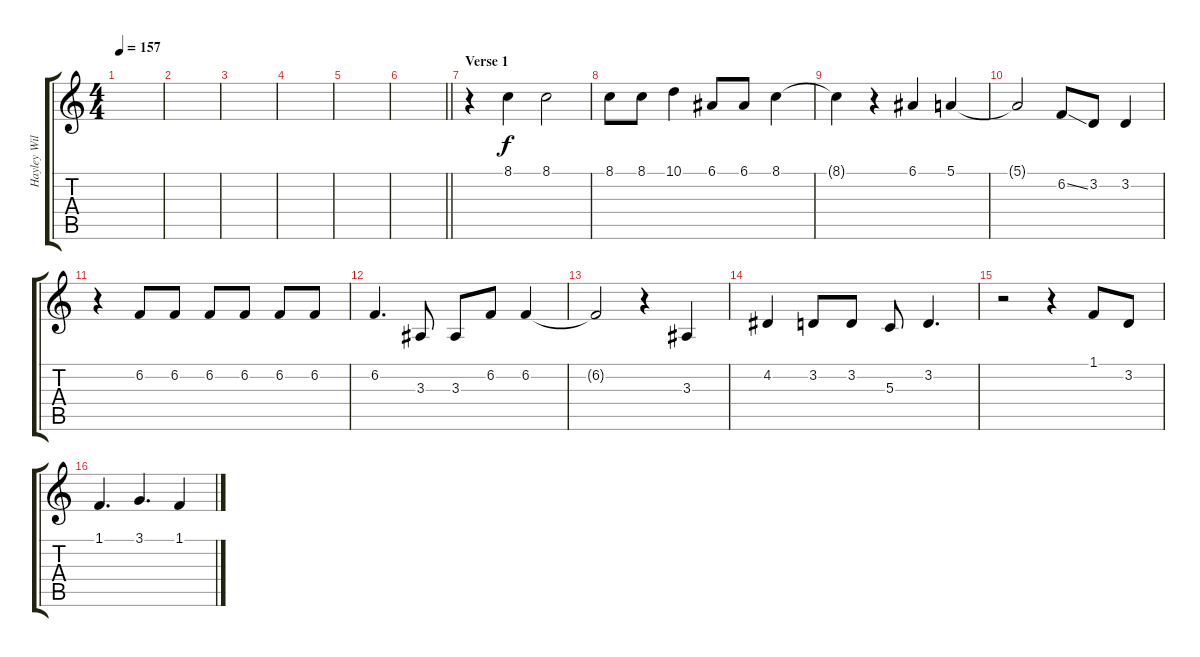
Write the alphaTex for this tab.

\track ("Hayley Williams | Vocal" "Hayley Wil") {instrument clarinet}
\staff {score tabs}
\tuning (E4 B3 G3 D3 A2 E2) {hide}
\ts (4 4)
\tempo 157
\clef g2
\ks c
|
|
|
|
|
\barLineRight lightlight
|
\section ("" "Verse 1")
r.4 8.1.4 8.1.2 |
8.1.8 8.1.8 10.1.4 6.1.8 6.1.8 8.1.4 |
8.1{t}.4 r.4 6.1.4 5.1.4 |
5.1{t}.2 6.2{ss}.8 3.2.8 3.2.4 |
r.4 6.2.8 6.2.8 6.2.8 6.2.8 6.2.8 6.2.8 |
6.2.4{d} 3.3.8 3.3.8 6.2.8 6.2.4 |
6.2{t}.2 r.4 3.3.4 |
4.2.4 3.2.8 3.2.8 5.3.8 3.2.4{d} |
r.2 r.4 1.1.8 3.2.8 |
1.1.4{d} 3.1.4{d} 1.1.4
